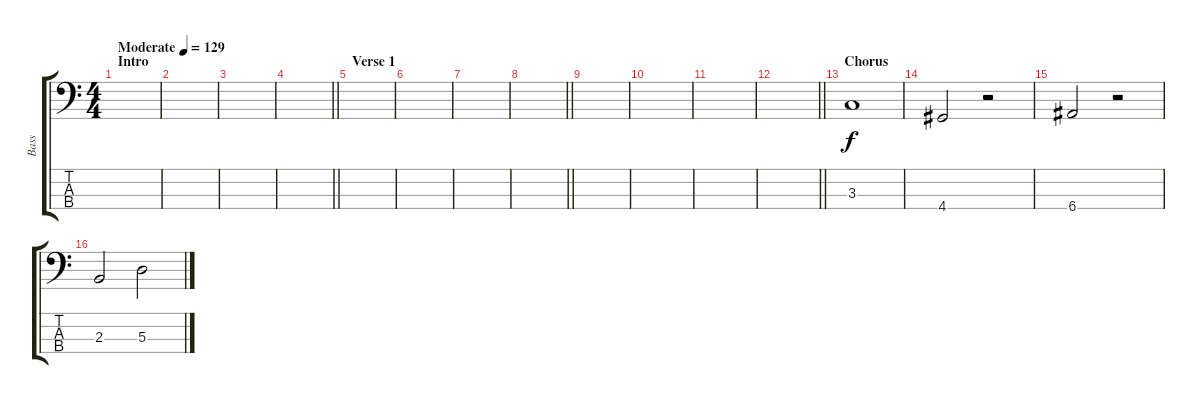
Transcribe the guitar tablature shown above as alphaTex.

\track ("Bass" "Bass") {instrument electricbassfinger}
\staff {score tabs}
\tuning (G2 D2 A1 E1) {hide}
\ts (4 4)
\section ("" "Intro")
\tempo (129 "Moderate")
\clef f4
\ks c
|
|
|
\barLineRight lightlight
|
\section ("" "Verse 1")
|
|
|
\barLineRight lightlight
|
|
|
|
\barLineRight lightlight
|
\section ("" "Chorus")
3.3.1 |
4.4.2 r.2 |
6.4.2 r.2 |
2.3.2 5.3.2
